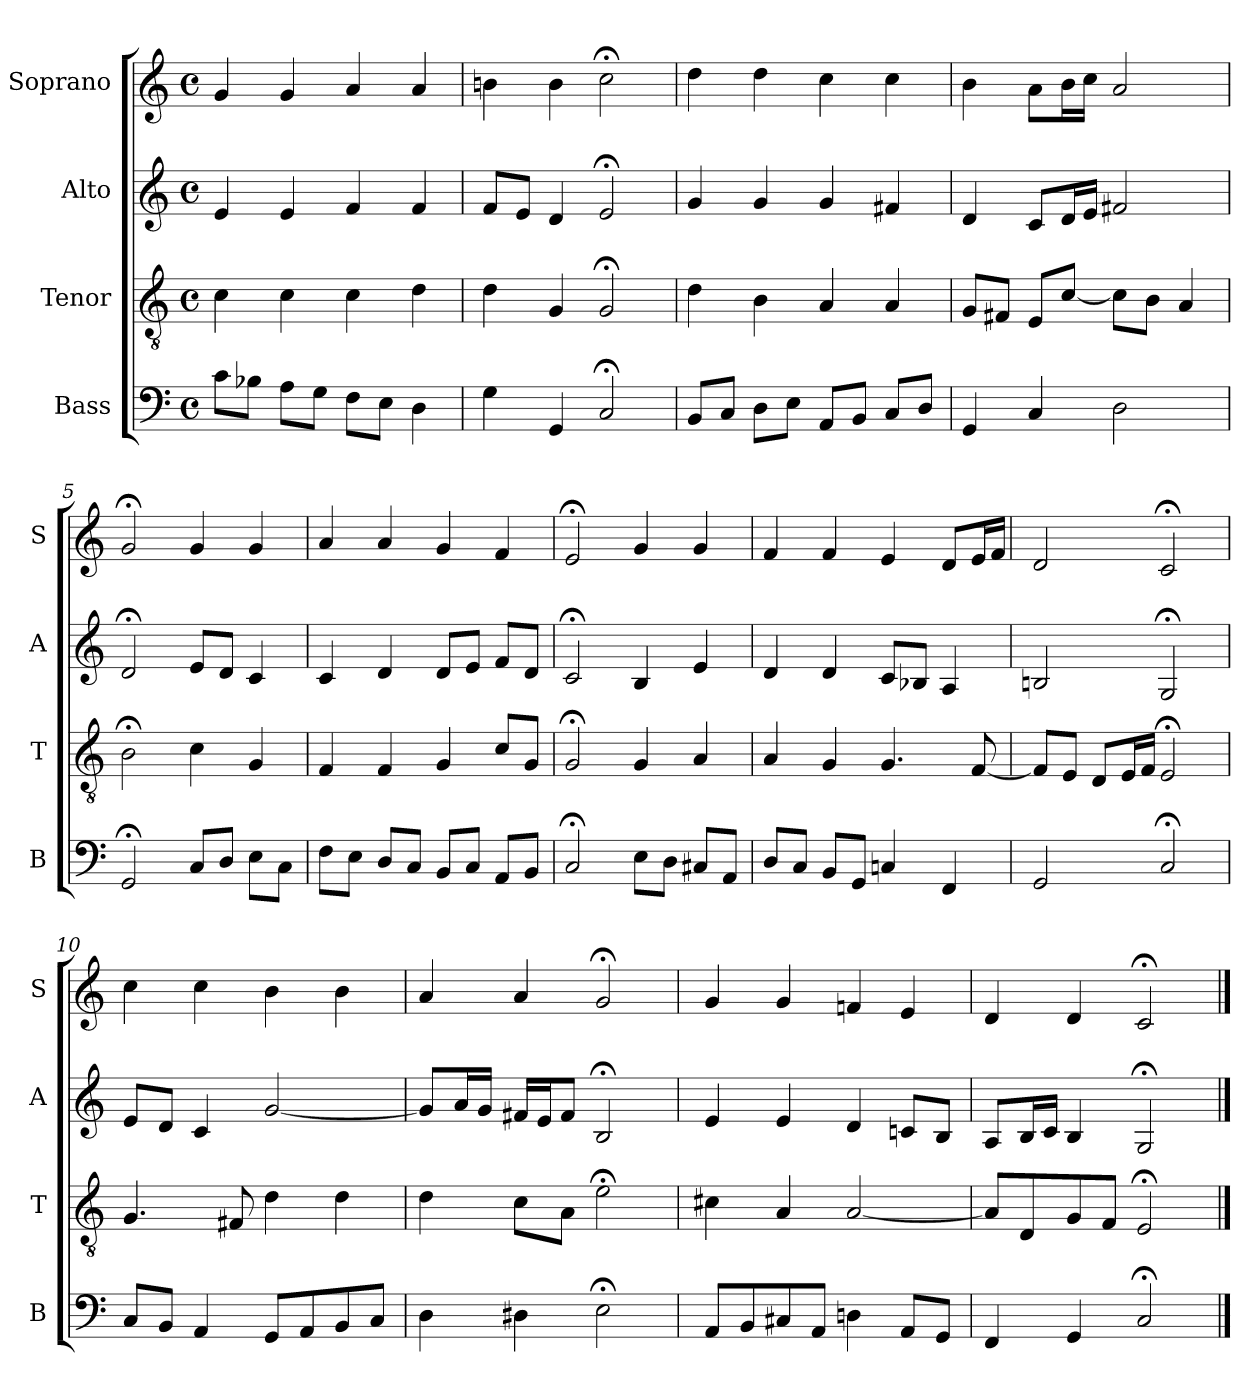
**kern	**kern	**kern	**kern
*part4	*part3	*part2	*part1
*staff4	*staff3	*staff2	*staff1
*I"Bass	*I"Tenor	*I"Alto	*I"Soprano
*I'B	*I'T	*I'A	*I'S
*clefF4	*clefGv2	*clefG2	*clefG2
*k[]	*k[]	*k[]	*k[]
*C:	*C:	*C:	*C:
*M4/4	*M4/4	*M4/4	*M4/4
*met(c)	*met(c)	*met(c)	*met(c)
*MM100	*MM100	*MM100	*MM100
=1	=1	=1	=1
8cL	4c	4e	4g
8B-XJ	.	.	.
8AL	4c	4e	4g
8GJ	.	.	.
8FL	4c	4f	4a
8EJ	.	.	.
4D	4d	4f	4a
=2	=2	=2	=2
4Gi	4di	8fiL	4bni
.	.	8eJ	.
4GG	4G	4d	4b
2C;<	2G;<	2e;<	2cc;<
=3	=3	=3	=3
8BBL	4d	4g	4dd
8CJ	.	.	.
8DL	4B	4g	4dd
8EJ	.	.	.
8AAL	4A	4g	4cc
8BBJ	.	.	.
8CL	4A	4f#X	4cc
8DJ	.	.	.
=4	=4	=4	=4
4GG	8GL	4d	4b
.	8F#XJ	.	.
4C	8EL	8cL	8aL
.	[8cJ	16dL	16bL
.	.	16eJJ	16ccJJ
2Di	8ciL]	2f#Xi	2ai
.	8BJ	.	.
.	4A	.	.
=5	=5	=5	=5
2GG;<	2B;<	2d;<	2g;<
8CL	4c	8eL	4g
8DJ	.	8dJ	.
8EL	4G	4c	4g
8CJ	.	.	.
=6	=6	=6	=6
8FL	4F	4c	4a
8EJ	.	.	.
8DL	4F	4d	4a
8CJ	.	.	.
8BBL	4G	8dL	4g
8CJ	.	8eJ	.
8AAL	8cL	8fL	4f
8BBJ	8GJ	8dJ	.
=7	=7	=7	=7
2C;<	2G;<	2c;<	2e;<
8EL	4G	4B	4g
8DJ	.	.	.
8C#XL	4A	4e	4g
8AAJ	.	.	.
=8	=8	=8	=8
8DL	4A	4d	4f
8CJ	.	.	.
8BBL	4G	4d	4f
8GGJ	.	.	.
4Cn	4.G	8cL	4e
.	.	8B-XJ	.
4FF	.	4A	8dL
.	[8F	.	16eL
.	.	.	16fJJ
=9	=9	=9	=9
2GGi	8FiL]	2Bni	2di
.	8EJ	.	.
.	8DL	.	.
.	16EL	.	.
.	16FJJ	.	.
2C;<	2E;<	2G;<	2c;<
=10	=10	=10	=10
8CL	4.G	8eL	4cc
8BBJ	.	8dJ	.
4AA	.	4c	4cc
.	8F#X	.	.
8GGL	4d	[2g	4b
8AA	.	.	.
8BB	4d	.	4b
8CJ	.	.	.
=11	=11	=11	=11
4D	4d	8gL]	4a
.	.	16aL	.
.	.	16gJJ	.
4D#X	8cL	16f#XLL	4a
.	.	16eJ	.
.	8AJ	8f#J	.
2E;<	2e;<	2B;<	2g;<
=12	=12	=12	=12
8AAiL	4c#Xi	4ei	4gi
8BB	.	.	.
8C#X	4A	4e	4g
8AAJ	.	.	.
4Dn	[2A	4d	4fn
8AAL	.	8cnL	4e
8GGJ	.	8BJ	.
=13	=13	=13	=13
4FF	8AL]	8AL	4d
.	8D	16BL	.
.	.	16cJJ	.
4GG	8G	4B	4d
.	8FJ	.	.
2C;<	2E;<	2G;<	2c;<
==	==	==	==
*-	*-	*-	*-
